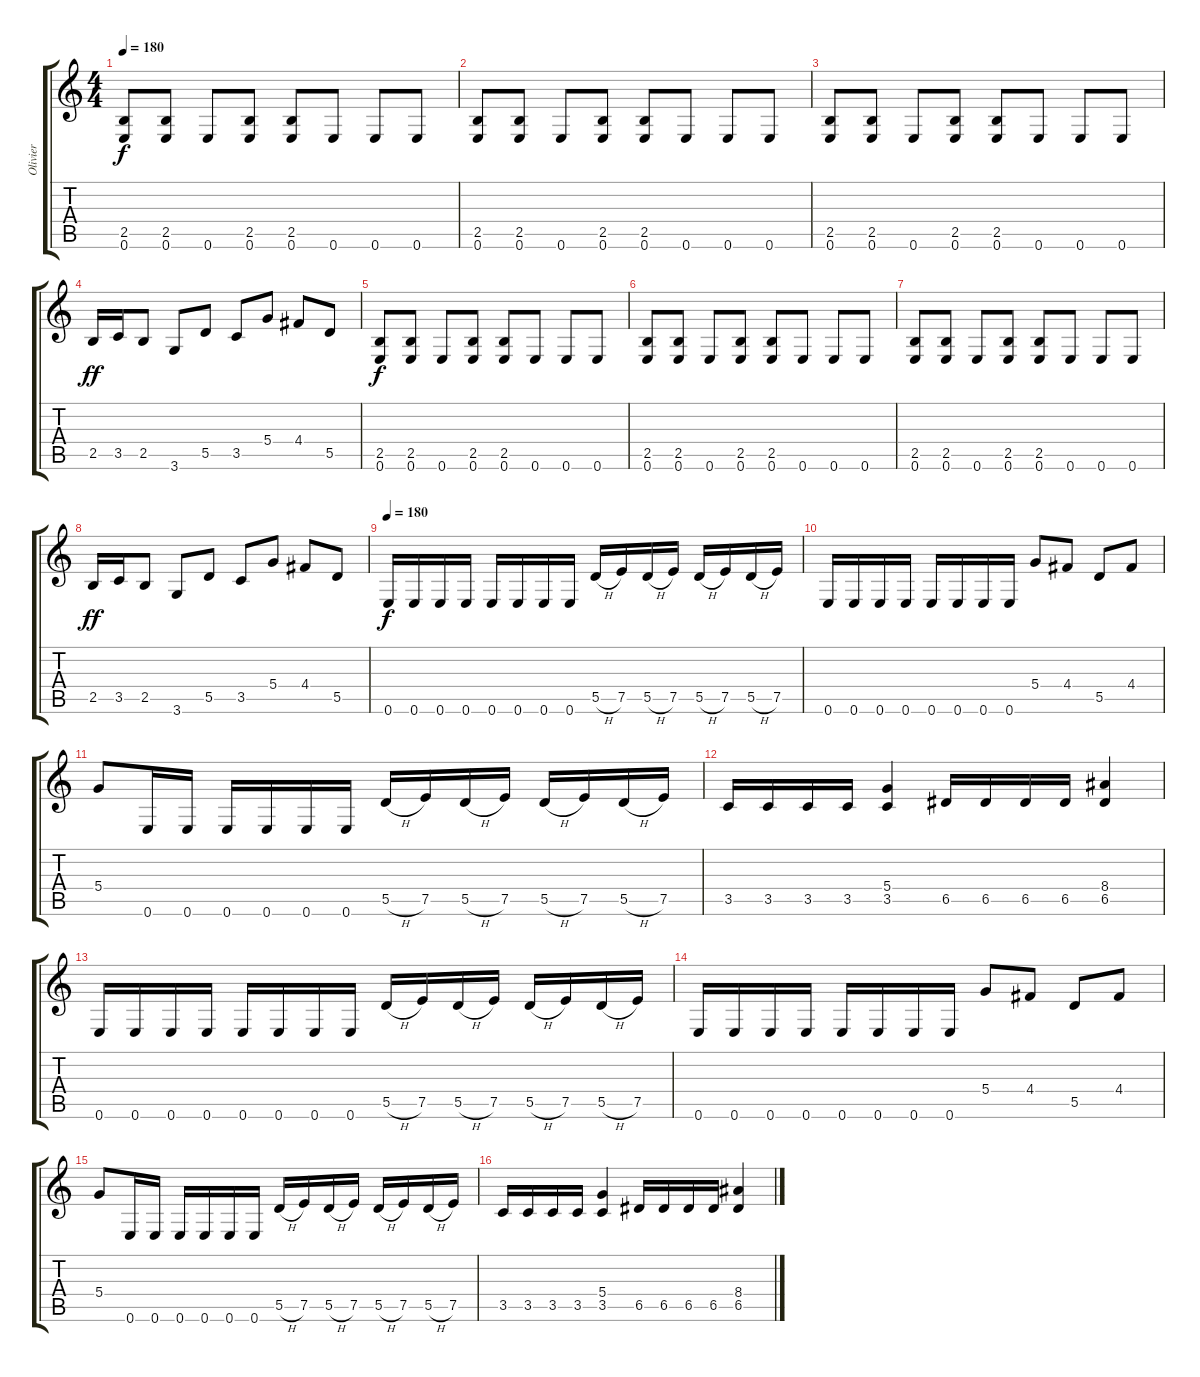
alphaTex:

\track ("Olivier" "Olivier") {instrument distortionguitar}
\staff {score tabs}
\tuning (E4 B3 G3 D3 A2 E2) {hide}
\ts (4 4)
\tempo 180
\clef g2
\ks c
(2.5 0.6).8{dy f} (2.5 0.6).8 0.6.8 (2.5 0.6).8 (2.5 0.6).8 0.6.8 0.6.8 0.6.8 |
(2.5 0.6).8 (2.5 0.6).8 0.6.8 (2.5 0.6).8 (2.5 0.6).8 0.6.8 0.6.8 0.6.8 |
(2.5 0.6).8 (2.5 0.6).8 0.6.8 (2.5 0.6).8 (2.5 0.6).8 0.6.8 0.6.8 0.6.8 |
2.5.16{dy ff} 3.5.16 2.5.8 3.6.8 5.5.8 3.5.8 5.4.8 4.4.8 5.5.8 |
(2.5 0.6).8{dy f} (2.5 0.6).8 0.6.8 (2.5 0.6).8 (2.5 0.6).8 0.6.8 0.6.8 0.6.8 |
(2.5 0.6).8 (2.5 0.6).8 0.6.8 (2.5 0.6).8 (2.5 0.6).8 0.6.8 0.6.8 0.6.8 |
(2.5 0.6).8 (2.5 0.6).8 0.6.8 (2.5 0.6).8 (2.5 0.6).8 0.6.8 0.6.8 0.6.8 |
2.5.16{dy ff} 3.5.16 2.5.8 3.6.8 5.5.8 3.5.8 5.4.8 4.4.8 5.5.8 |
\tempo 180
0.6.16{dy f volume 16} 0.6.16 0.6.16 0.6.16 0.6.16 0.6.16 0.6.16 0.6.16 5.5{h}.16 7.5.16 5.5{h}.16 7.5.16 5.5{h}.16 7.5.16 5.5{h}.16 7.5.16 |
0.6.16 0.6.16 0.6.16 0.6.16 0.6.16 0.6.16 0.6.16 0.6.16 5.4.8 4.4.8 5.5.8 4.4.8 |
5.4.8 0.6.16 0.6.16 0.6.16 0.6.16 0.6.16 0.6.16 5.5{h}.16 7.5.16 5.5{h}.16 7.5.16 5.5{h}.16 7.5.16 5.5{h}.16 7.5.16 |
3.5.16 3.5.16 3.5.16 3.5.16 (5.4 3.5).4 6.5.16 6.5.16 6.5.16 6.5.16 (8.4 6.5).4 |
0.6.16 0.6.16 0.6.16 0.6.16 0.6.16 0.6.16 0.6.16 0.6.16 5.5{h}.16 7.5.16 5.5{h}.16 7.5.16 5.5{h}.16 7.5.16 5.5{h}.16 7.5.16 |
0.6.16 0.6.16 0.6.16 0.6.16 0.6.16 0.6.16 0.6.16 0.6.16 5.4.8 4.4.8 5.5.8 4.4.8 |
5.4.8 0.6.16 0.6.16 0.6.16 0.6.16 0.6.16 0.6.16 5.5{h}.16 7.5.16 5.5{h}.16 7.5.16 5.5{h}.16 7.5.16 5.5{h}.16 7.5.16 |
3.5.16 3.5.16 3.5.16 3.5.16 (5.4 3.5).4 6.5.16 6.5.16 6.5.16 6.5.16 (8.4 6.5).4
